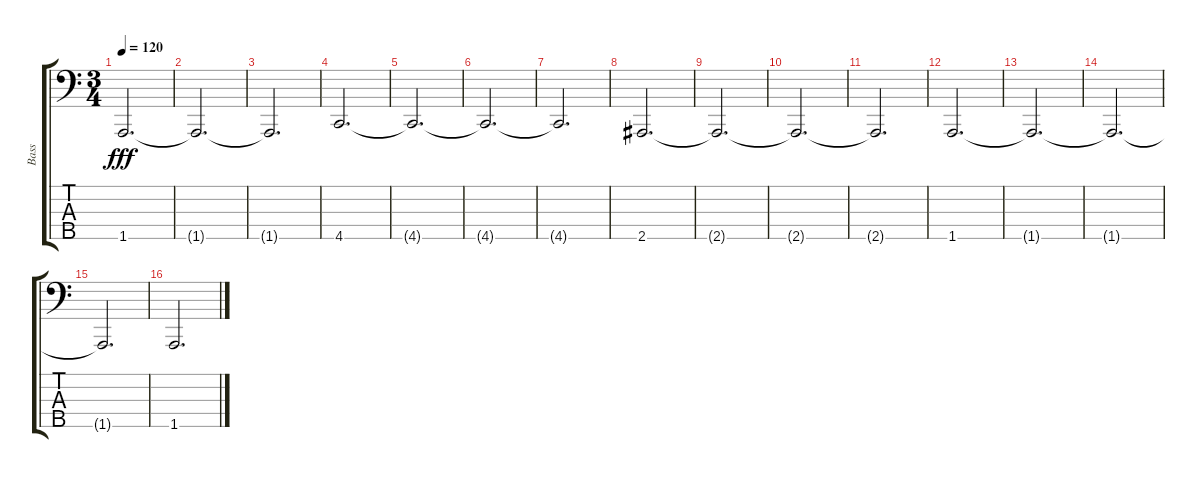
\track ("Bass" "Bass") {instrument fretlessbass}
\staff {score tabs}
\tuning (F2 Db2 Ab1 Eb1 Ab0) {hide}
\ts (3 4)
\tempo 120
\clef f4
\ks c
1.5{t}.2{d dy fff} |
1.5{t}.2{d} |
1.5{t}.2{d} |
4.5.2{d} |
4.5{t}.2{d} |
4.5{t}.2{d} |
4.5{t}.2{d} |
2.5.2{d} |
2.5{t}.2{d} |
2.5{t}.2{d} |
2.5{t}.2{d} |
1.5.2{d} |
1.5{t}.2{d} |
1.5{t}.2{d} |
1.5{t}.2{d} |
1.5.2{d}
